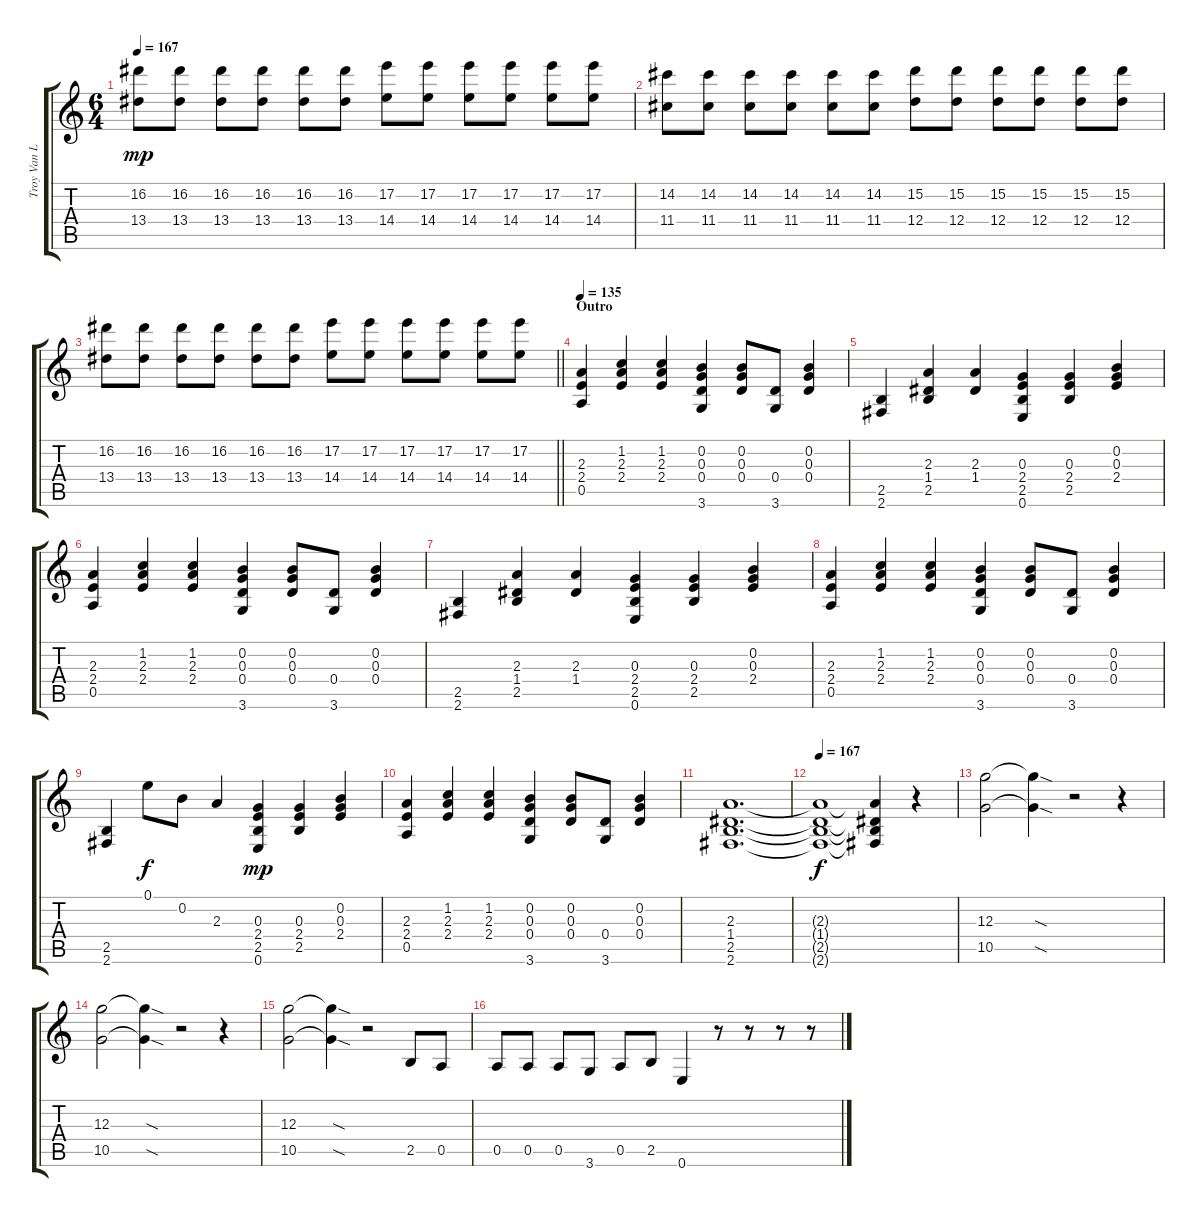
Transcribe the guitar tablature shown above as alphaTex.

\track ("Troy Van Leeuwen" "Troy Van L") {instrument overdrivenguitar}
\staff {score tabs}
\tuning (E4 B3 G3 D3 A2 E2) {hide}
\ts (6 4)
\tempo 167
\clef g2
\ks c
(16.2 13.4).8{dy mp} (16.2 13.4).8 (16.2 13.4).8 (16.2 13.4).8 (16.2 13.4).8 (16.2 13.4).8 (17.2 14.4).8 (17.2 14.4).8 (17.2 14.4).8 (17.2 14.4).8 (17.2 14.4).8 (17.2 14.4).8 |
(14.2 11.4).8 (14.2 11.4).8 (14.2 11.4).8 (14.2 11.4).8 (14.2 11.4).8 (14.2 11.4).8 (15.2 12.4).8 (15.2 12.4).8 (15.2 12.4).8 (15.2 12.4).8 (15.2 12.4).8 (15.2 12.4).8 |
\barLineRight lightlight
(16.2 13.4).8 (16.2 13.4).8 (16.2 13.4).8 (16.2 13.4).8 (16.2 13.4).8 (16.2 13.4).8 (17.2 14.4).8 (17.2 14.4).8 (17.2 14.4).8 (17.2 14.4).8 (17.2 14.4).8 (17.2 14.4).8 |
\section ("" "Outro")
\tempo 135
(2.3 2.4 0.5).4{instrument distortionguitar} (1.2 2.3 2.4).4 (1.2 2.3 2.4).4 (0.2 0.3 0.4 3.6).4 (0.2 0.3 0.4).8 (0.4 3.6).8 (0.2 0.3 0.4).4 |
(2.5 2.6).4 (2.3 1.4 2.5).4 (2.3 1.4).4 (0.3 2.4 2.5 0.6).4 (0.3 2.4 2.5).4 (0.2 0.3 2.4).4 |
(2.3 2.4 0.5).4{instrument distortionguitar} (1.2 2.3 2.4).4 (1.2 2.3 2.4).4 (0.2 0.3 0.4 3.6).4 (0.2 0.3 0.4).8 (0.4 3.6).8 (0.2 0.3 0.4).4 |
(2.5 2.6).4 (2.3 1.4 2.5).4 (2.3 1.4).4 (0.3 2.4 2.5 0.6).4 (0.3 2.4 2.5).4 (0.2 0.3 2.4).4 |
(2.3 2.4 0.5).4{instrument distortionguitar} (1.2 2.3 2.4).4 (1.2 2.3 2.4).4 (0.2 0.3 0.4 3.6).4 (0.2 0.3 0.4).8 (0.4 3.6).8 (0.2 0.3 0.4).4 |
(2.5 2.6).4 0.1.8{dy f} 0.2.8 2.3.4 (0.3 2.4 2.5 0.6).4{dy mp} (0.3 2.4 2.5).4 (0.2 0.3 2.4).4 |
(2.3 2.4 0.5).4{instrument distortionguitar} (1.2 2.3 2.4).4 (1.2 2.3 2.4).4 (0.2 0.3 0.4 3.6).4 (0.2 0.3 0.4).8 (0.4 3.6).8 (0.2 0.3 0.4).4 |
(2.3 1.4 2.5 2.6).1{d} |
\tempo 167
(2.3{t} 1.4{t} 2.5{t} 2.6{t}).1{dy f volume 4} (2.3{t} 1.4{t} 2.5{t} 2.6{t}).4 r.4 |
(12.3 10.5).2{volume 13} (12.3{sod t} 10.5{sod t}).4 r.2 r.4 |
(12.3 10.5).2 (12.3{sod t} 10.5{sod t}).4 r.2 r.4 |
(12.3 10.5).2 (12.3{sod t} 10.5{sod t}).4 r.2 2.5.8 0.5.8 |
0.5.8 0.5.8 0.5.8 3.6.8 0.5.8 2.5.8 0.6.4 r.8 r.8 r.8 r.8
